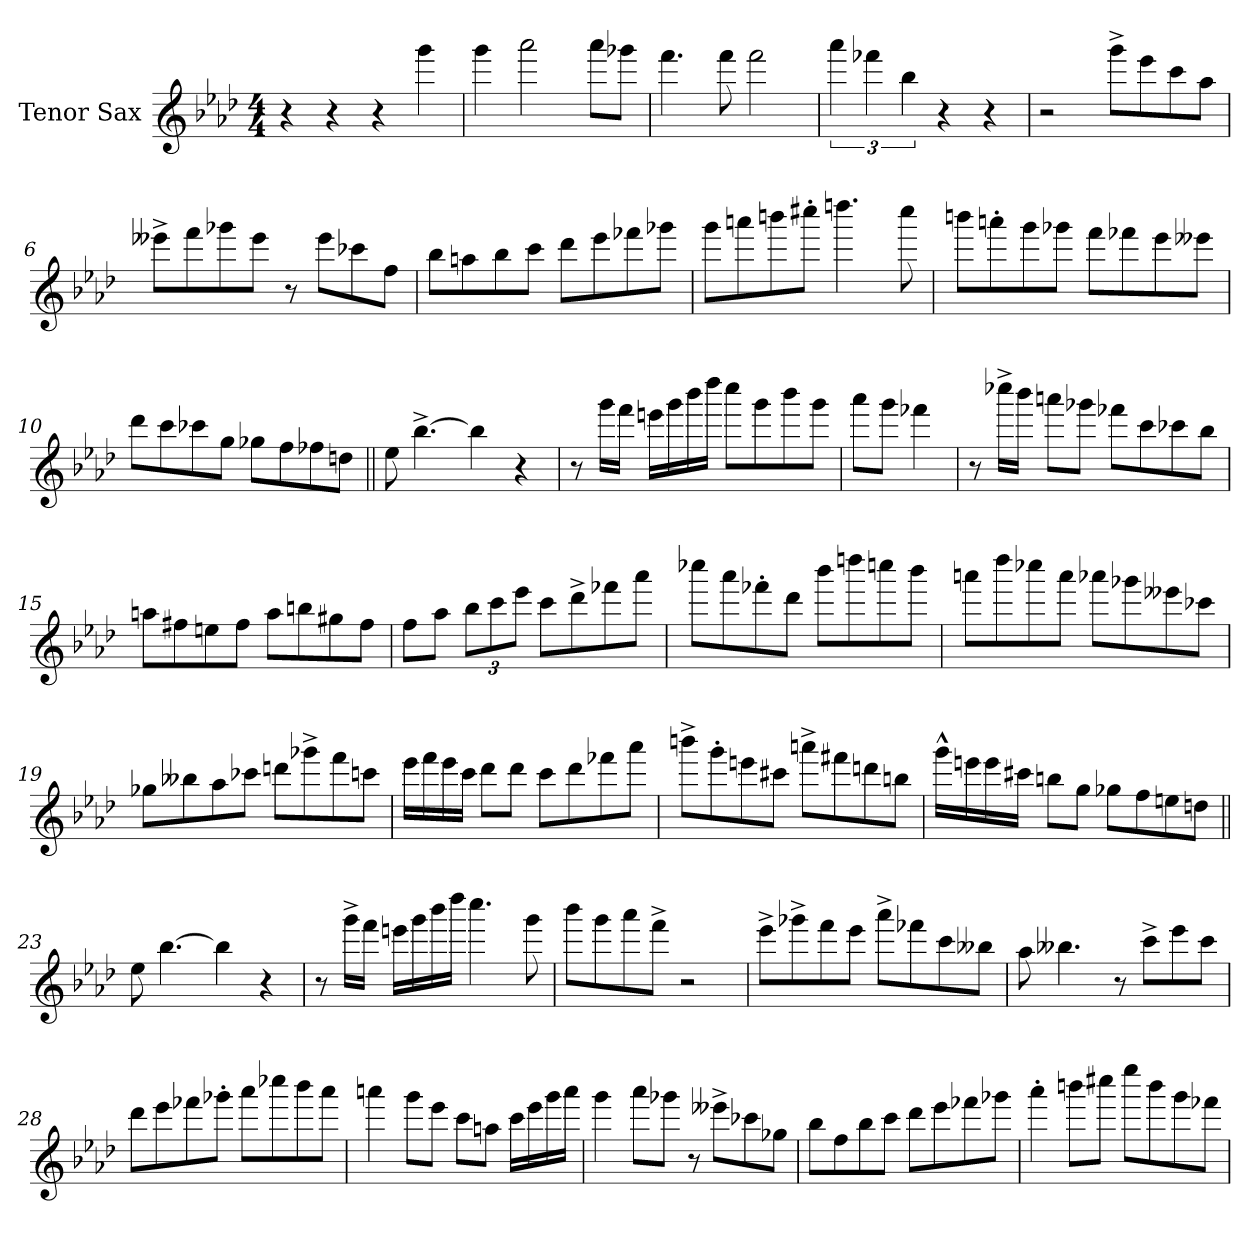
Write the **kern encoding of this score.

**kern
*part1
*staff1
*I"Tenor Sax
*I'T. Sx.
*clefG2
*ITrd8c14
*k[b-e-a-d-]
*A-:
*M4/4
=1
4r
4r
4r
4gg\
=2
4gg\
2aa-\
8aa-\L
8gg-X\J
!!LO:LB:g=z
=3
4.ff\
8ff\
2ff\
=4
6aa-\
6ff-X\
6b-\
4r
4r
=5
2r
8gg^>\L
8ee-\
8cc\
8a-\J
=6
8ee--X^>\L
8ff\
8gg-X\
8ee--\J
8r
8ee--\L
8cc-X\
8f\J
!!LO:LB:g=z
=7
8b-\L
8an\
8b-\
8cc\J
8dd-\L
8ee-\
8ff-X\
8gg-X\J
=8
8gg\L
8aan\
8bbn\
8ccc#X'>\J
4.dddn\
8ccc#\
=9
8bbn\L
8aan'>\
8gg\
8gg-X\J
8ff\L
8ff-X\
8ee-\
8ee--X\J
=10
8dd-\L
8cc\
8cc-X\
8g\J
8g-X\L
8f\
8f-X\
8dn\J
!!LO:LB:g=z
=11||
8e-\
[4.b-^>\
4b-\]
4r
=12
8r
16gg\LL
16ff\JJ
16een\LL
16gg\
16bb-\
16ddd-\JJ
8ccc\L
8gg\
8bb-\
8gg\J
=13
8aa-\L
8gg\J
4ff-X\
=14
8r
16ccc-X^>\LL
16bb-\JJ
8aan\L
8gg-X\J
8ff-X\L
8cc\
8cc-X\
8b-\J
!!LO:LB:g=z
=15
8an\L
8f#X\
8en\
8f#\J
8a\L
8bn\
8g#X\
8f#\J
=16
8f\L
8a-\J
12b-\L
12cc\
12ee-\J
8cc\L
8dd-^>\
8ff-X\
8aa-\J
=17
8ccc-X\L
8aa-\
8ff-X'>\
8dd-\J
8bb-\L
8dddn\
8cccn\
8bb-\J
=18
8aan\L
8ddd-\
8ccc-X\
8aa\J
8aa-X\L
8gg-X\
8ee--X\
8cc-X\J
!!LO:PB:g=z
=19
8g-X\L
8b--X\
8a-\
8cc-X\J
8ddn\L
8gg-X^>\
8ff\
8ccn\J
=20
16ee-\LL
16ff\
16ee-\
16cc\JJ
8dd-\L
8dd-\J
8cc\L
8dd-\
8ff-X\
8aa-\J
=21
8bbn^>\L
8gg'>\
8een\
8cc#X\J
8aan^>\L
8ff#X\
8ddn\
8bn\J
=22
16gg^^>\LL
16een\
16ee\
16cc#X\JJ
8bn\L
8g\J
8g-X\L
8f\
8en\
8dn\J
!!LO:LB:g=z
=23||
8e-\
[4.b-\
4b-\]
4r
=24
8r
16gg^>\LL
16ff\JJ
16een\LL
16gg\
16bb-\
16ddd-\JJ
4.ccc\
8gg\
=25
8bb-\L
8gg\
8aa-\
8ff^>\J
2r
=26
8ee-^>\L
8gg-X^>\
8ff\
8ee-\J
8aa-^>\L
8ff-X\
8cc\
8b--X\J
!!LO:LB:g=z
=27
8a-\
4.b--X\
8r
8cc^>\L
8ee-\
8cc\J
=28
8dd-\L
8ee-\
8ff-X\
8gg-X'>\J
8aa-\L
8ccc-X\
8bb-\
8aa-\J
=29
4aan\
8gg\L
8ee-\J
8cc\L
8an\J
16cc\LL
16ee-\
16gg\
16aa\JJ
=30
4gg\
8aa-\L
8gg-X\J
8r
8ee--X^>\L
8cc-X\
8g-X\J
!!LO:LB:g=z
=31
8b-\L
8f\
8b-\
8cc\J
8dd-\L
8ee-\
8ff-X\
8gg-X\J
=32
4aa-'>\
8bbn\L
8ccc#X\J
8eee-\L
8bb\
8gg\
8ff-X\J
=
*-
